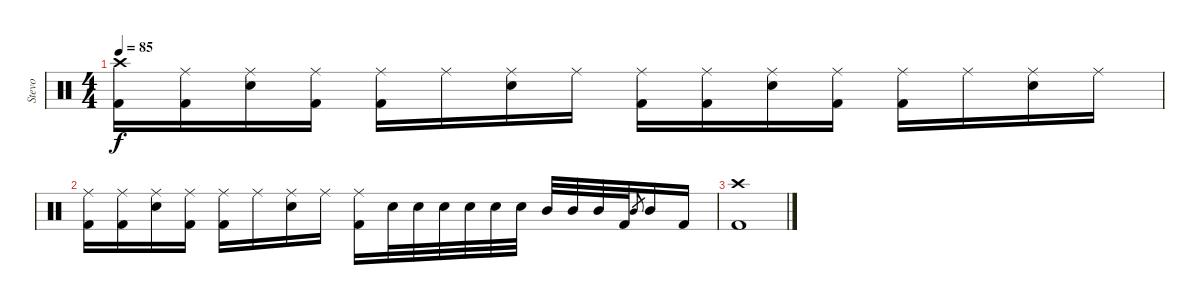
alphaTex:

\track ("Stevo" "Stevo") {instrument percussion}
\staff {score}
\articulation defaults
\ts (4 4)
\tempo 85
\clef neutral
\ks c
("Crash high (hit)" "Kick (hit) 2").16{dy f} ("Ride (middle)" "Kick (hit) 2").16 ("Ride (middle)" "Electric Snare (hit)").16 ("Ride (middle)" "Kick (hit) 2").16 ("Ride (middle)" "Kick (hit) 2").16 "Ride (middle)".16 ("Ride (middle)" "Electric Snare (hit)").16 "Ride (middle)".16 ("Ride (middle)" "Kick (hit) 2").16 ("Ride (middle)" "Kick (hit) 2").16 ("Ride (middle)" "Electric Snare (hit)").16 ("Ride (middle)" "Kick (hit) 2").16 ("Ride (middle)" "Kick (hit) 2").16 "Ride (middle)".16 ("Ride (middle)" "Electric Snare (hit)").16 "Ride (middle)".16 |
("Ride (middle)" "Kick (hit) 2").16 ("Ride (middle)" "Kick (hit) 2").16 ("Ride (middle)" "Electric Snare (hit)").16 ("Ride (middle)" "Kick (hit) 2").16 ("Ride (middle)" "Kick (hit) 2").16 "Ride (middle)".16 ("Ride (middle)" "Electric Snare (hit)").16 "Ride (middle)".16 ("Ride (middle)" "Kick (hit) 2").16 "Electric Snare (hit)".32 "Electric Snare (hit)".32 "Electric Snare (hit)".32 "Electric Snare (hit)".32 "Electric Snare (hit)".32 "Electric Snare (hit)".32 "Mid Tom (hit)".32 "Mid Tom (hit)".32 "Mid Tom (hit)".32 "Kick (hit) 2".32 "Mid Tom (hit)".8{gr} "Mid Tom (hit)".16 "Kick (hit) 2".16 |
("Crash high (hit)" "Kick (hit) 2").1
